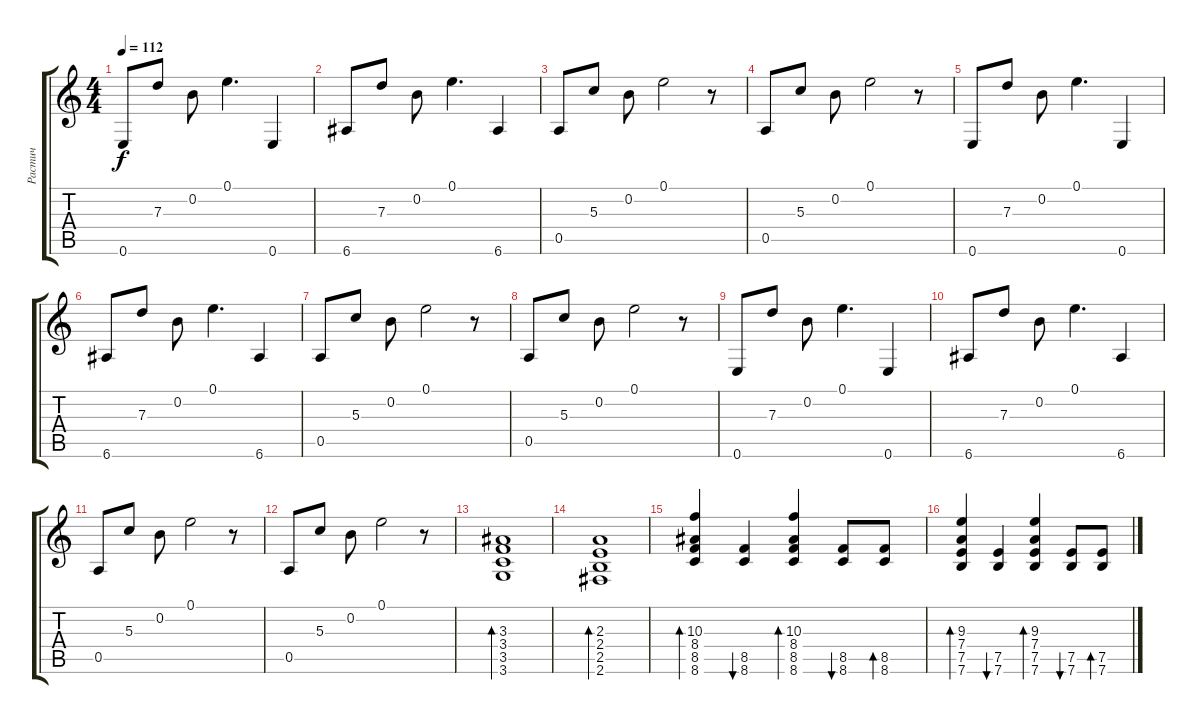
\track ("Растич" "Растич") {instrument acousticguitarsteel}
\staff {score tabs}
\tuning (E4 B3 G3 D3 A2 E2) {hide}
\ts (4 4)
\tempo 112
\clef g2
\ks c
0.6.8{dy f} 7.3.8 0.2.8 0.1.4{d} 0.6.4 |
6.6.8 7.3.8 0.2.8 0.1.4{d} 6.6.4 |
0.5.8 5.3.8 0.2.8 0.1.2 r.8 |
0.5.8 5.3.8 0.2.8 0.1.2 r.8 |
0.6.8 7.3.8 0.2.8 0.1.4{d} 0.6.4 |
6.6.8 7.3.8 0.2.8 0.1.4{d} 6.6.4 |
0.5.8 5.3.8 0.2.8 0.1.2 r.8 |
0.5.8 5.3.8 0.2.8 0.1.2 r.8 |
0.6.8 7.3.8 0.2.8 0.1.4{d} 0.6.4 |
6.6.8 7.3.8 0.2.8 0.1.4{d} 6.6.4 |
0.5.8 5.3.8 0.2.8 0.1.2 r.8 |
0.5.8 5.3.8 0.2.8 0.1.2 r.8 |
(3.3 3.4 3.5 3.6).1{bd 480} |
(2.3 2.4 2.5 2.6).1{bd 480} |
(10.3 8.4 8.5 8.6).4{bd 60} (8.5 8.6).4{bu 60} (10.3 8.4 8.5 8.6).4{bd 60} (8.5 8.6).8{bu 60} (8.5 8.6).8{bd 60} |
(9.3 7.4 7.5 7.6).4{bd 60} (7.5 7.6).4{bu 60} (9.3 7.4 7.5 7.6).4{bd 60} (7.5 7.6).8{bu 60} (7.5 7.6).8{bd 60}
